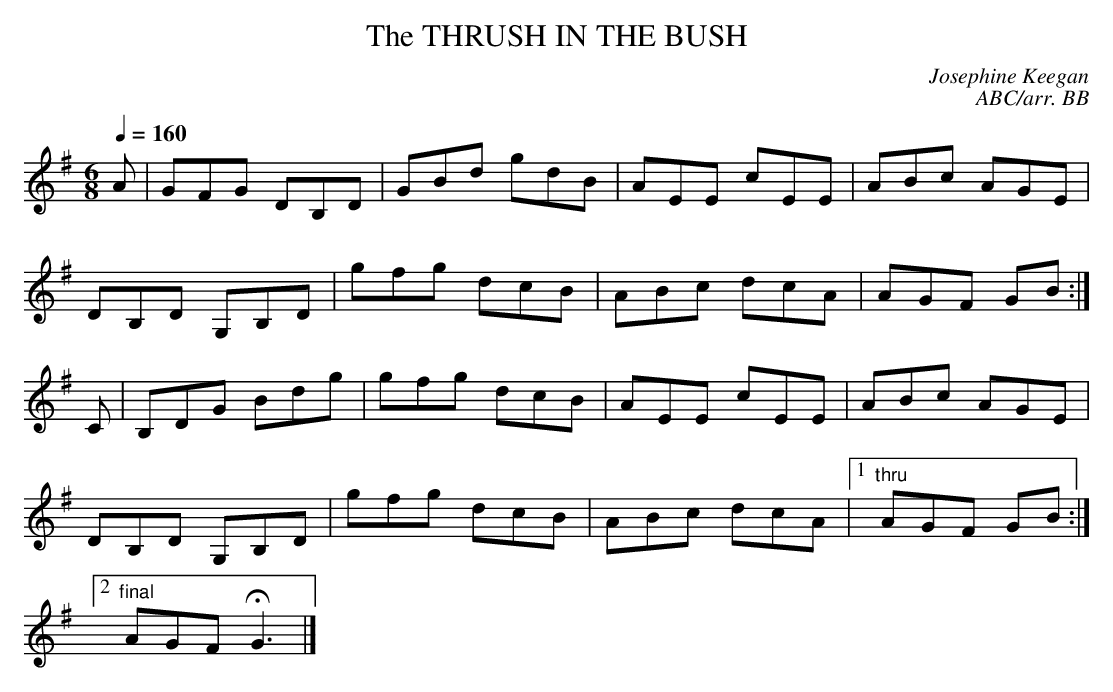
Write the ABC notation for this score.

X:1
T:THRUSH IN THE BUSH, The
C:Josephine Keegan
C:ABC/arr. BB
M:6/8
Q:1/4=160
K:G
A|GFG DB,D|GBd gdB|AEE cEE|ABc AGE|
DB,D G,B,D|gfg dcB|ABc dcA|AGF GB:|
C|B,DG Bdg|gfg dcB|AEE cEE|ABc AGE|
DB,D G,B,D|gfg dcB|ABc dcA|1 "thru"AGF GB:|
[2 "final"AGF HG3|]
